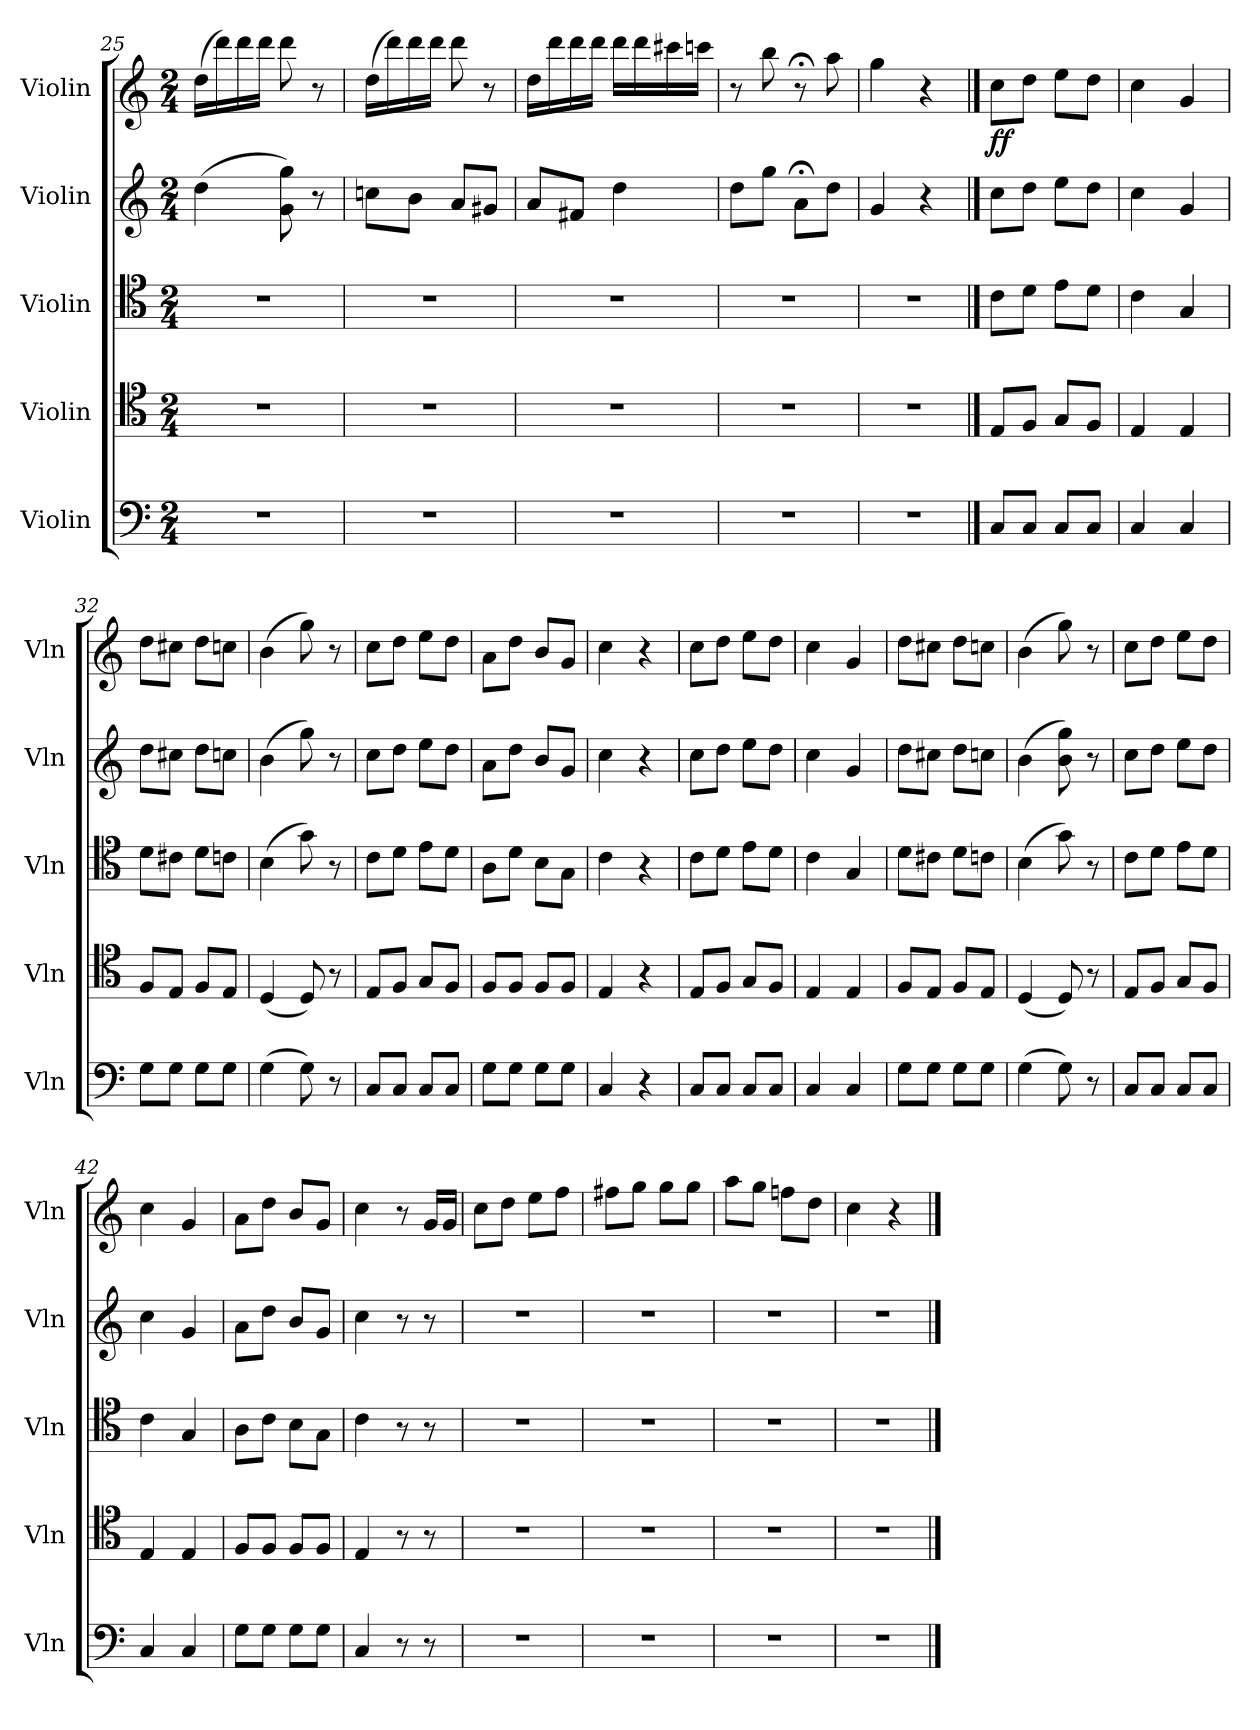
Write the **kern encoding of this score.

**kern	**kern	**kern	**kern	**kern	**dynam
*part5	*part4	*part3	*part2	*part1	*part1
*staff5	*staff4	*staff3	*staff2	*staff1	*staff1
*I"Violin	*I"Violin	*I"Violin	*I"Violin	*I"Violin	*
*I'Vln	*I'Vln	*I'Vln	*I'Vln	*I'Vln	*
*clefF4	*clefC4	*clefC4	*clefG2	*clefG2	*
*k[]	*k[]	*k[]	*k[]	*k[]	*
*M2/4	*M2/4	*M2/4	*M2/4	*M2/4	*
=25	=25	=25	=25	=25	=25
2r	2r	2r	(>4dd\	(>16dd\LL	.
.	.	.	.	16ddd\)	.
.	.	.	.	16ddd\	.
.	.	.	.	16ddd\JJ	.
.	.	.	8g\ 8gg\)	8ddd\	.
.	.	.	8r	8r	.
!!LO:LB:g=z
=26	=26	=26	=26	=26	=26
2r	2r	2r	8ccn\L	(>16dd\LL	.
.	.	.	.	16ddd\)	.
.	.	.	8b\J	16ddd\	.
.	.	.	.	16ddd\JJ	.
.	.	.	8a/L	8ddd\	.
.	.	.	8g#X/J	8r	.
=27	=27	=27	=27	=27	=27
2r	2r	2r	8a/L	16dd\LL	.
.	.	.	.	16ddd\	.
.	.	.	8f#X/J	16ddd\	.
.	.	.	.	16ddd\JJ	.
.	.	.	4dd\	16ddd\LL	.
.	.	.	.	16ddd\	.
.	.	.	.	16ccc#X\	.
.	.	.	.	16cccn\JJ	.
=28	=28	=28	=28	=28	=28
2r	2r	2r	8dd\L	8r	.
.	.	.	8gg\J	8bb\	.
.	.	.	8a;<\L	8r;<	.
.	.	.	8dd\J	8aa\	.
=29	=29	=29	=29	=29	=29
2r	2r	2r	4g/	4gg\	.
.	.	.	4r	4r	.
==30	==30	==30	==30	==30	==30
!	!	!	!	!	!LO:DY:b
8C/L	8E/L	8c\L	8cc\L	8cc\L	ff
8C/J	8F/J	8d\J	8dd\J	8dd\J	.
8C/L	8G/L	8e\L	8ee\L	8ee\L	.
8C/J	8F/J	8d\J	8dd\J	8dd\J	.
=31	=31	=31	=31	=31	=31
4C/	4E/	4c\	4cc\	4cc\	.
4C/	4E/	4G/	4g/	4g/	.
=32	=32	=32	=32	=32	=32
8G\L	8F/L	8d\L	8dd\L	8dd\L	.
8G\J	8E/J	8c#X\J	8cc#X\J	8cc#X\J	.
8G\L	8F/L	8d\L	8dd\L	8dd\L	.
8G\J	8E/J	8cn\J	8ccn\J	8ccn\J	.
!!LO:PB:g=z
=33	=33	=33	=33	=33	=33
(>4G\	(<4D/	(>4B\	(>4b\	(>4b\	.
8G\)	8D/)	8g\)	8gg\)	8gg\)	.
8r	8r	8r	8r	8r	.
=34	=34	=34	=34	=34	=34
8C/L	8E/L	8c\L	8cc\L	8cc\L	.
8C/J	8F/J	8d\J	8dd\J	8dd\J	.
8C/L	8G/L	8e\L	8ee\L	8ee\L	.
8C/J	8F/J	8d\J	8dd\J	8dd\J	.
=35	=35	=35	=35	=35	=35
8G\L	8F/L	8A\L	8a\L	8a\L	.
8G\J	8F/J	8d\J	8dd\J	8dd\J	.
8G\L	8F/L	8B\L	8b/L	8b/L	.
8G\J	8F/J	8G\J	8g/J	8g/J	.
=36	=36	=36	=36	=36	=36
4C/	4E/	4c\	4cc\	4cc\	.
4r	4r	4r	4r	4r	.
=37	=37	=37	=37	=37	=37
8C/L	8E/L	8c\L	8cc\L	8cc\L	.
8C/J	8F/J	8d\J	8dd\J	8dd\J	.
8C/L	8G/L	8e\L	8ee\L	8ee\L	.
8C/J	8F/J	8d\J	8dd\J	8dd\J	.
=38	=38	=38	=38	=38	=38
4C/	4E/	4c\	4cc\	4cc\	.
4C/	4E/	4G/	4g/	4g/	.
=39	=39	=39	=39	=39	=39
8G\L	8F/L	8d\L	8dd\L	8dd\L	.
8G\J	8E/J	8c#X\J	8cc#X\J	8cc#X\J	.
8G\L	8F/L	8d\L	8dd\L	8dd\L	.
8G\J	8E/J	8cn\J	8ccn\J	8ccn\J	.
=40	=40	=40	=40	=40	=40
(>4G\	(<4D/	(>4B\	(>4b\	(>4b\	.
8G\)	8D/)	8g\)	8b\ 8gg\)	8gg\)	.
8r	8r	8r	8r	8r	.
=41	=41	=41	=41	=41	=41
8C/L	8E/L	8c\L	8cc\L	8cc\L	.
8C/J	8F/J	8d\J	8dd\J	8dd\J	.
8C/L	8G/L	8e\L	8ee\L	8ee\L	.
8C/J	8F/J	8d\J	8dd\J	8dd\J	.
!!LO:PB:g=z
=42	=42	=42	=42	=42	=42
4C/	4E/	4c\	4cc\	4cc\	.
4C/	4E/	4G/	4g/	4g/	.
=43	=43	=43	=43	=43	=43
8G\L	8F/L	8A\L	8a\L	8a\L	.
8G\J	8F/J	8c\J	8dd\J	8dd\J	.
8G\L	8F/L	8B\L	8b/L	8b/L	.
8G\J	8F/J	8G\J	8g/J	8g/J	.
=44	=44	=44	=44	=44	=44
4C/	4E/	4c\	4cc\	4cc\	.
8r	8r	8r	8r	8r	.
8r	8r	8r	8r	16g/LL	.
.	.	.	.	16g/JJ	.
=45	=45	=45	=45	=45	=45
2r	2r	2r	2r	8cc\L	.
.	.	.	.	8dd\J	.
.	.	.	.	8ee\L	.
.	.	.	.	8ff\J	.
=46	=46	=46	=46	=46	=46
2r	2r	2r	2r	8ff#X\L	.
.	.	.	.	8gg\J	.
.	.	.	.	8gg\L	.
.	.	.	.	8gg\J	.
=47	=47	=47	=47	=47	=47
2r	2r	2r	2r	8aa\L	.
.	.	.	.	8gg\J	.
.	.	.	.	8ffn\L	.
.	.	.	.	8dd\J	.
=48	=48	=48	=48	=48	=48
2r	2r	2r	2r	4cc\	.
.	.	.	.	4r	.
==	==	==	==	==	==
*-	*-	*-	*-	*-	*-
